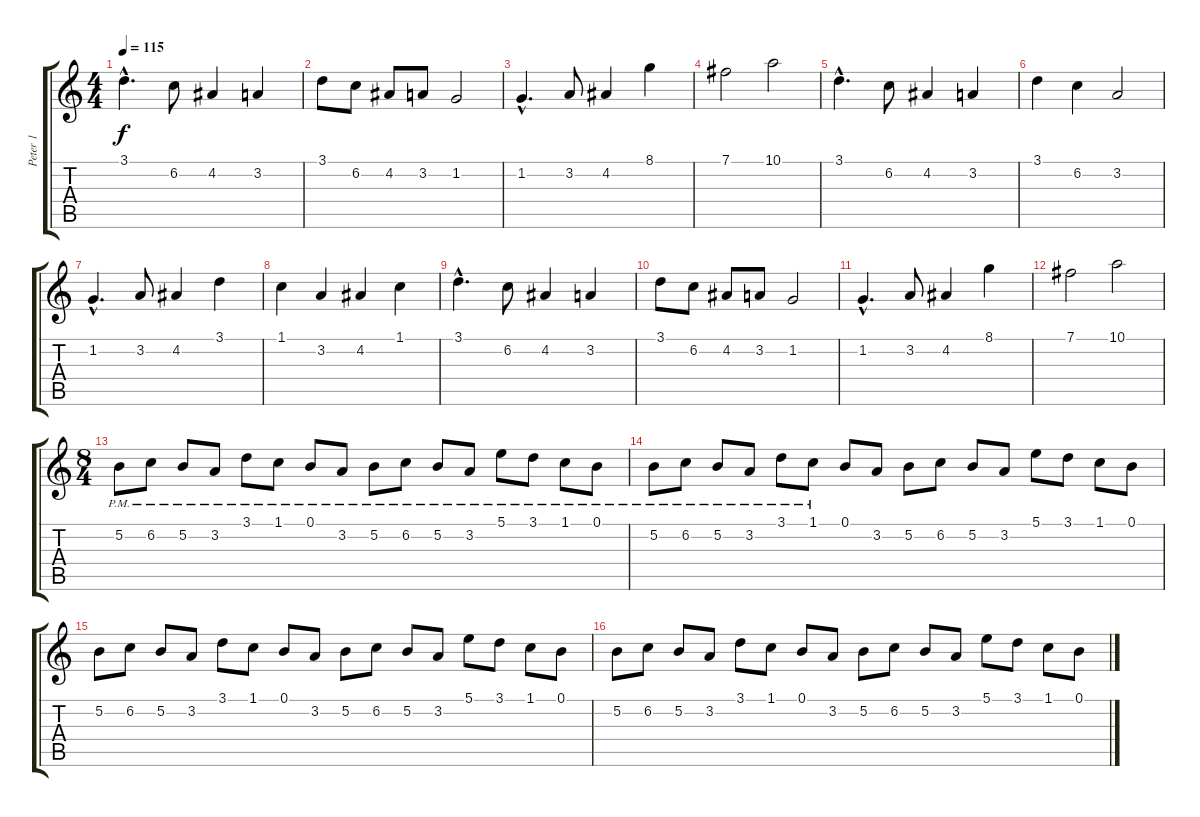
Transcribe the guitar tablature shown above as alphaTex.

\track ("Peter 1" "Peter 1") {instrument distortionguitar}
\staff {score tabs}
\tuning (B3 Gb3 D3 A2 E2 B1) {hide}
\ts (4 4)
\tempo 115
\clef g2
\ks c
3.1{hac}.4{d dy f} 6.2.8 4.2.4 3.2.4 |
3.1.8 6.2.8 4.2.8 3.2.8 1.2.2 |
1.2{hac}.4{d} 3.2.8 4.2.4 8.1.4 |
7.1.2 10.1.2 |
3.1{hac}.4{d} 6.2.8 4.2.4 3.2.4 |
3.1.4 6.2.4 3.2.2 |
1.2{hac}.4{d} 3.2.8 4.2.4 3.1.4 |
1.1.4 3.2.4 4.2.4 1.1.4 |
3.1{hac}.4{d} 6.2.8 4.2.4 3.2.4 |
3.1.8 6.2.8 4.2.8 3.2.8 1.2.2 |
1.2{hac}.4{d} 3.2.8 4.2.4 8.1.4 |
7.1.2 10.1.2 |
\ts (8 4)
5.2{pm}.8 6.2{pm}.8 5.2{pm}.8 3.2{pm}.8 3.1{pm}.8 1.1{pm}.8 0.1{pm}.8 3.2{pm}.8 5.2{pm}.8 6.2{pm}.8 5.2{pm}.8 3.2{pm}.8 5.1{pm}.8 3.1{pm}.8 1.1{pm}.8 0.1{pm}.8 |
5.2{pm}.8 6.2{pm}.8 5.2{pm}.8 3.2{pm}.8 3.1{pm}.8 1.1{pm}.8 0.1.8 3.2.8 5.2.8 6.2.8 5.2.8 3.2.8 5.1.8 3.1.8 1.1.8 0.1.8 |
5.2.8 6.2.8 5.2.8 3.2.8 3.1.8 1.1.8 0.1.8 3.2.8 5.2.8 6.2.8 5.2.8 3.2.8 5.1.8 3.1.8 1.1.8 0.1.8 |
5.2.8 6.2.8 5.2.8 3.2.8 3.1.8 1.1.8 0.1.8 3.2.8 5.2.8 6.2.8 5.2.8 3.2.8 5.1.8 3.1.8 1.1.8 0.1.8
